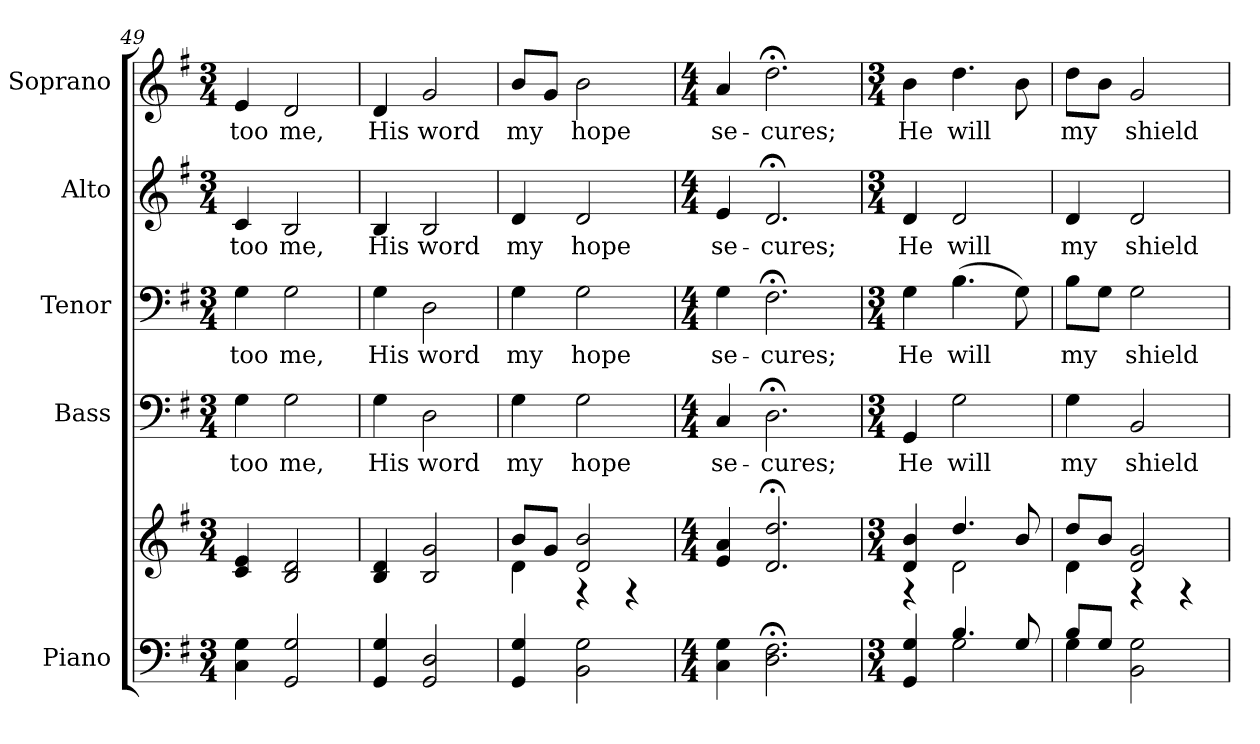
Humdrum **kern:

**kern	**kern	**kern	**text	**kern	**text	**kern	**text	**kern	**text
*part5	*part5	*part4	*part4	*part3	*part3	*part2	*part2	*part1	*part1
*staff6	*staff5	*staff4	*staff4	*staff3	*staff3	*staff2	*staff2	*staff1	*staff1
*I"Piano	*	*I"Bass	*	*I"Tenor	*	*I"Alto	*	*I"Soprano	*
*I'Pno.	*	*I'B.	*	*I'T.	*	*I'A.	*	*I'S.	*
!!LO:PB:g=z
*clefF4	*clefG2	*clefF4	*	*clefF4	*	*clefG2	*	*clefG2	*
*k[f#]	*k[f#]	*k[f#]	*	*k[f#]	*	*k[f#]	*	*k[f#]	*
*G:	*G:	*G:	*	*G:	*	*G:	*	*G:	*
*M3/4	*M3/4	*M3/4	*	*M3/4	*	*M3/4	*	*M3/4	*
=49	=49	=49	=49	=49	=49	=49	=49	=49	=49
!	!	!	!LO:LY:b:color=#000000	!	!	!	!	!	!
!	!	!	!	!	!LO:LY:b:color=#000000	!	!	!	!
!	!	!	!	!	!	!	!LO:LY:b:color=#000000	!	!
!	!	!	!	!	!	!	!	!	!LO:LY:b:color=#000000
4Ci\ 4Gi	4ci/ 4ei	4Gi\	too	4Gi\	too	4ci/	too	4ei/	too
!	!	!	!LO:LY:b:color=#000000	!	!	!	!	!	!
!	!	!	!	!	!LO:LY:b:color=#000000	!	!	!	!
!	!	!	!	!	!	!	!LO:LY:b:color=#000000	!	!
!	!	!	!	!	!	!	!	!	!LO:LY:b:color=#000000
2GGi/ 2Gi	2Bi/ 2di	2Gi\	me,	2Gi\	me,	2Bi/	me,	2di/	me,
=50	=50	=50	=50	=50	=50	=50	=50	=50	=50
!	!	!	!LO:LY:b:color=#000000	!	!	!	!	!	!
!	!	!	!	!	!LO:LY:b:color=#000000	!	!	!	!
!	!	!	!	!	!	!	!LO:LY:b:color=#000000	!	!
!	!	!	!	!	!	!	!	!	!LO:LY:b:color=#000000
4GGi/ 4Gi	4Bi/ 4di	4Gi\	His	4Gi\	His	4Bi/	His	4di/	His
!	!	!	!LO:LY:b:color=#000000	!	!	!	!	!	!
!	!	!	!	!	!LO:LY:b:color=#000000	!	!	!	!
!	!	!	!	!	!	!	!LO:LY:b:color=#000000	!	!
!	!	!	!	!	!	!	!	!	!LO:LY:b:color=#000000
2GGi/ 2Di	2Bi/ 2gi	2Di\	word	2Di\	word	2Bi/	word	2gi/	word
=51	=51	=51	=51	=51	=51	=51	=51	=51	=51
*	*^	*	*	*	*	*	*	*	*
!	!	!	!	!LO:LY:b:color=#000000	!	!	!	!	!	!
!	!	!	!	!	!	!LO:LY:b:color=#000000	!	!	!	!
!	!	!	!	!	!	!	!	!LO:LY:b:color=#000000	!	!
!	!	!	!	!	!	!	!	!	!	!LO:LY:b:color=#000000
4GGi/ 4Gi	8bi/L	4di\	4Gi\	my	4Gi\	my	4di/	my	8bi/L	my
.	8gi/J	.	.	.	.	.	.	.	8gi/J	.
!	!	!	!	!LO:LY:b:color=#000000	!	!	!	!	!	!
!	!	!	!	!	!	!LO:LY:b:color=#000000	!	!	!	!
!	!	!	!	!	!	!	!	!LO:LY:b:color=#000000	!	!
!	!	!	!	!	!	!	!	!	!	!LO:LY:b:color=#000000
2BBi\ 2Gi	2di/ 2bi	4r	2Gi\	hope	2Gi\	hope	2di/	hope	2bi\	hope
.	.	4r	.	.	.	.	.	.	.	.
*	*v	*v	*	*	*	*	*	*	*	*
=52	=52	=52	=52	=52	=52	=52	=52	=52	=52
*M4/4	*M4/4	*M4/4	*	*M4/4	*	*M4/4	*	*M4/4	*
*	*^	*	*	*	*	*	*	*	*
!	!	!	!	!LO:LY:b:color=#000000	!	!	!	!	!	!
*	*v	*v	*	*	*	*	*	*	*	*
*	*^	*	*	*	*	*	*	*	*
!	!	!	!	!	!	!LO:LY:b:color=#000000	!	!	!	!
*	*v	*v	*	*	*	*	*	*	*	*
*	*^	*	*	*	*	*	*	*	*
!	!	!	!	!	!	!	!	!LO:LY:b:color=#000000	!	!
*	*v	*v	*	*	*	*	*	*	*	*
*	*^	*	*	*	*	*	*	*	*
!	!	!	!	!	!	!	!	!	!	!LO:LY:b:color=#000000
*	*v	*v	*	*	*	*	*	*	*	*
4Ci\ 4Gi	4ei/ 4ai	4Ci/	se-	4Gi\	se-	4ei/	se-	4ai/	se-
!	!	!	!LO:LY:b:color=#000000	!	!	!	!	!	!
!	!	!	!	!	!LO:LY:b:color=#000000	!	!	!	!
!	!	!	!	!	!	!	!LO:LY:b:color=#000000	!	!
!	!	!	!	!	!	!	!	!	!LO:LY:b:color=#000000
2.Di\; 2.F#i;	2.di/; 2.ddi;	2.D;i\	-cures;	2.F#;i\	-cures;	2.d;i/	-cures;	2.dd;i\	-cures;
!!LO:PB:g=z
=53	=53	=53	=53	=53	=53	=53	=53	=53	=53
*M3/4	*M3/4	*M3/4	*	*M3/4	*	*M3/4	*	*M3/4	*
*^	*^	*	*	*	*	*	*	*	*
!	!	!	!	!	!LO:LY:b:color=#000000	!	!	!	!	!	!
!	!	!	!	!	!	!	!LO:LY:b:color=#000000	!	!	!	!
!	!	!	!	!	!	!	!	!	!LO:LY:b:color=#000000	!	!
!	!	!	!	!	!	!	!	!	!	!	!LO:LY:b:color=#000000
4GGi/ 4Gi	4ryy	4di/ 4bi	4r	4GGi/	He	4Gi\	He	4di/	He	4bi\	He
!	!	!	!	!	!LO:LY:b:color=#000000	!	!	!	!	!	!
!	!	!	!	!	!	!	!LO:LY:b:color=#000000	!	!	!	!
!	!	!	!	!	!	!	!	!	!LO:LY:b:color=#000000	!	!
!	!	!	!	!	!	!	!	!	!	!	!LO:LY:b:color=#000000
4.Bi/	2Gi\	4.ddi/	2di\	2Gi\	will	(4.Bi\	will	2di/	will	4.ddi\	will
8Gi/	.	8bi/	.	.	.	8Gi\)	.	.	.	8bi\	.
=54	=54	=54	=54	=54	=54	=54	=54	=54	=54	=54	=54
!	!	!	!	!	!LO:LY:b:color=#000000	!	!	!	!	!	!
!	!	!	!	!	!	!	!LO:LY:b:color=#000000	!	!	!	!
!	!	!	!	!	!	!	!	!	!LO:LY:b:color=#000000	!	!
!	!	!	!	!	!	!	!	!	!	!	!LO:LY:b:color=#000000
8Bi/L	4Gi\	8ddi/L	4di\	4Gi\	my	8Bi\L	my	4di/	my	8ddi\L	my
8Gi/J	.	8bi/J	.	.	.	8Gi\J	.	.	.	8bi\J	.
!	!	!	!	!	!LO:LY:b:color=#000000	!	!	!	!	!	!
!	!	!	!	!	!	!	!LO:LY:b:color=#000000	!	!	!	!
!	!	!	!	!	!	!	!	!	!LO:LY:b:color=#000000	!	!
!	!	!	!	!	!	!	!	!	!	!	!LO:LY:b:color=#000000
2BBi\ 2Gi	4ryy	2di/ 2gi	4r	2BBi/	shield	2Gi\	shield	2di/	shield	2gi/	shield
.	4ryy	.	4r	.	.	.	.	.	.	.	.
*v	*v	*	*	*	*	*	*	*	*	*	*
*	*v	*v	*	*	*	*	*	*	*	*
=	=	=	=	=	=	=	=	=	=
*-	*-	*-	*-	*-	*-	*-	*-	*-	*-
